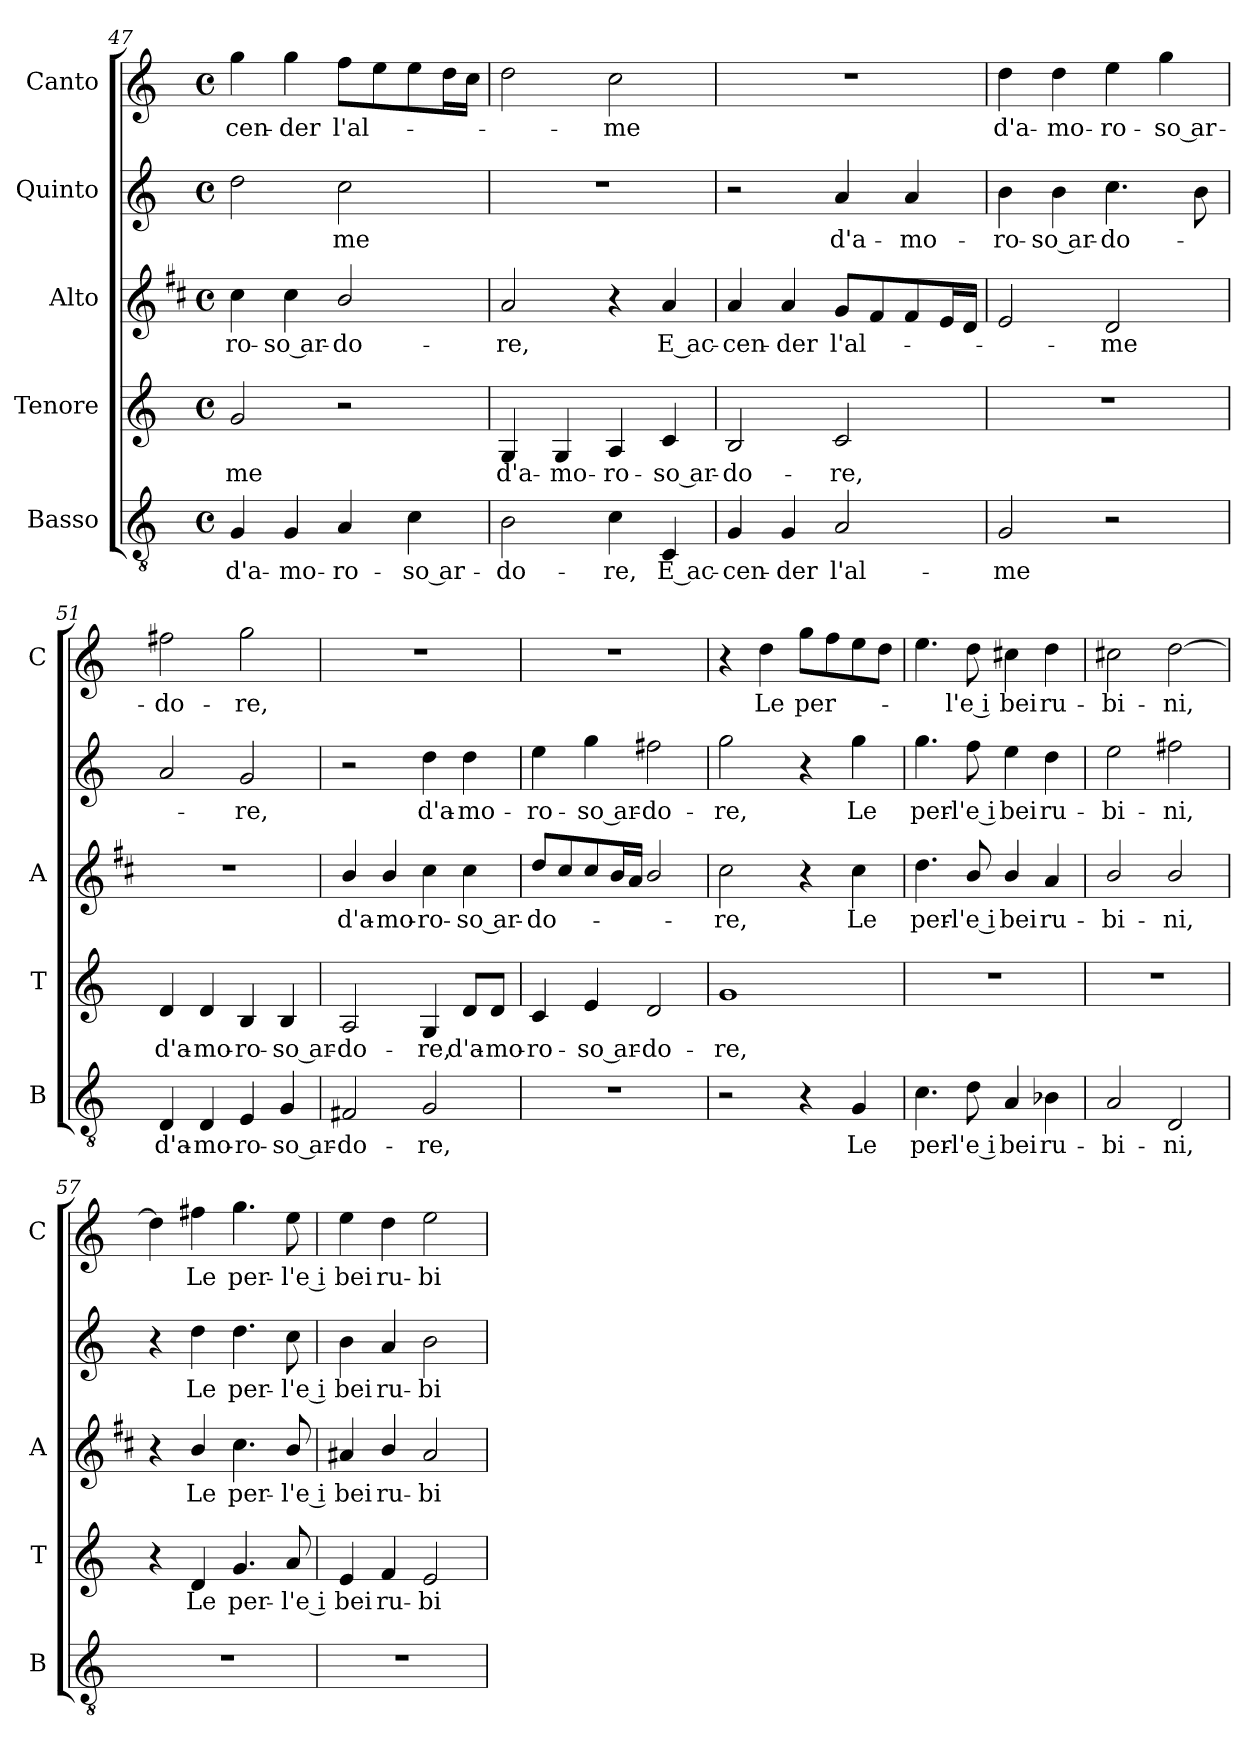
**kern	**text	**kern	**text	**kern	**text	**kern	**text	**kern	**text
*part5	*part5	*part4	*part4	*part3	*part3	*part2	*part2	*part1	*part1
*staff5	*staff5	*staff4	*staff4	*staff3	*staff3	*staff2	*staff2	*staff1	*staff1
*I"Basso	*	*I"Tenore	*	*I"Alto	*	*I"Quinto	*	*I"Canto	*
*I'B	*	*I'T	*	*I'A	*	*	*	*I'C	*
*clefGv2	*	*clefG2	*	*clefG2	*	*clefG2	*	*clefG2	*
*	*	*	*	*ITrd1c2	*	*	*	*	*
*k[]	*	*k[]	*	*k[]	*	*k[]	*	*k[]	*
*C:	*	*C:	*	*C:	*	*C:	*	*C:	*
*M4/4	*	*M4/4	*	*M4/4	*	*M4/4	*	*M4/4	*
*met(c)	*	*met(c)	*	*met(c)	*	*met(c)	*	*met(c)	*
=47	=47	=47	=47	=47	=47	=47	=47	=47	=47
!	!LO:LY:b	!	!LO:LY:b	!	!LO:LY:b	!	!	!	!LO:LY:b
4G/	d'a-	2g/	-me	4b\	-ro-	2dd\	.	4gg\	-cen-
!	!LO:LY:b	!	!	!	!LO:LY:b	!	!	!	!LO:LY:b
4G/	-mo-	.	.	4b\	-so ar-	.	.	4gg\	-der
!	!LO:LY:b	!	!	!	!LO:LY:b	!	!LO:LY:b	!	!LO:LY:b
4A/	-ro-	2r	.	2a/	-do-	2cc\	-me	8ff\L	l'al-
.	.	.	.	.	.	.	.	8ee\	.
!	!LO:LY:b	!	!	!	!	!	!	!	!
4c\	-so ar-	.	.	.	.	.	.	8ee\	.
.	.	.	.	.	.	.	.	16dd\L	.
.	.	.	.	.	.	.	.	16cc\JJ	.
=48	=48	=48	=48	=48	=48	=48	=48	=48	=48
!	!LO:LY:b	!	!LO:LY:b	!	!LO:LY:b	!	!	!	!
2B\	-do-	4G/	d'a-	2g/	-re,	1r	.	2dd\	.
!	!	!	!LO:LY:b	!	!	!	!	!	!
.	.	4G/	-mo-	.	.	.	.	.	.
!	!LO:LY:b	!	!LO:LY:b	!	!	!	!	!	!LO:LY:b
4c\	-re,	4A/	-ro-	4r	.	.	.	2cc\	-me
!	!LO:LY:b	!	!LO:LY:b	!	!LO:LY:b	!	!	!	!
4C/	E ac-	4c/	-so ar-	4g/	E ac-	.	.	.	.
=49	=49	=49	=49	=49	=49	=49	=49	=49	=49
!	!LO:LY:b	!	!LO:LY:b	!	!LO:LY:b	!	!	!	!
4G/	-cen-	2B/	-do-	4g/	-cen-	2r	.	1r	.
!	!LO:LY:b	!	!	!	!LO:LY:b	!	!	!	!
4G/	-der	.	.	4g/	-der	.	.	.	.
!	!LO:LY:b	!	!LO:LY:b	!	!LO:LY:b	!	!LO:LY:b	!	!
2A/	l'al-	2c/	-re,	8f/L	l'al-	4a/	d'a-	.	.
.	.	.	.	8e/	.	.	.	.	.
!	!	!	!	!	!	!	!LO:LY:b	!	!
.	.	.	.	8e/	.	4a/	-mo-	.	.
.	.	.	.	16d/L	.	.	.	.	.
.	.	.	.	16c/JJ	.	.	.	.	.
=50	=50	=50	=50	=50	=50	=50	=50	=50	=50
!	!LO:LY:b	!	!	!	!	!	!LO:LY:b	!	!LO:LY:b
2G/	-me	1r	.	2d/	.	4b\	-ro-	4dd\	d'a-
!	!	!	!	!	!	!	!LO:LY:b	!	!LO:LY:b
.	.	.	.	.	.	4b\	-so ar-	4dd\	-mo-
!	!	!	!	!	!LO:LY:b	!	!LO:LY:b	!	!LO:LY:b
2r	.	.	.	2c/	-me	4.cc\	-do-	4ee\	-ro-
!	!	!	!	!	!	!	!	!	!LO:LY:b
.	.	.	.	.	.	.	.	4gg\	-so ar-
.	.	.	.	.	.	8b\	.	.	.
=51	=51	=51	=51	=51	=51	=51	=51	=51	=51
!	!LO:LY:b	!	!LO:LY:b	!	!	!	!	!	!LO:LY:b
4D/	d'a-	4d/	d'a-	1r	.	2a/	.	2ff#X\	-do-
!	!LO:LY:b	!	!LO:LY:b	!	!	!	!	!	!
4D/	-mo-	4d/	-mo-	.	.	.	.	.	.
!	!LO:LY:b	!	!LO:LY:b	!	!	!	!LO:LY:b	!	!LO:LY:b
4E/	-ro-	4B/	-ro-	.	.	2g/	-re,	2gg\	-re,
!	!LO:LY:b	!	!LO:LY:b	!	!	!	!	!	!
4G/	-so ar-	4B/	-so ar-	.	.	.	.	.	.
!!LO:LB:g=z
=52	=52	=52	=52	=52	=52	=52	=52	=52	=52
!	!LO:LY:b	!	!LO:LY:b	!	!LO:LY:b	!	!	!	!
2F#X/	-do-	2A/	-do-	4a/	d'a-	2r	.	1r	.
!	!	!	!	!	!LO:LY:b	!	!	!	!
.	.	.	.	4a/	-mo-	.	.	.	.
!	!LO:LY:b	!	!LO:LY:b	!	!LO:LY:b	!	!LO:LY:b	!	!
2G/	-re,	4G/	-re,	4b\	-ro-	4dd\	d'a-	.	.
!	!	!	!LO:LY:b	!	!LO:LY:b	!	!LO:LY:b	!	!
.	.	8d/L	d'a-	4b\	-so ar-	4dd\	-mo-	.	.
!	!	!	!LO:LY:b	!	!	!	!	!	!
.	.	8d/J	-mo-	.	.	.	.	.	.
=53	=53	=53	=53	=53	=53	=53	=53	=53	=53
!	!	!	!LO:LY:b	!	!LO:LY:b	!	!LO:LY:b	!	!
1r	.	4c/	-ro-	8cc/L	-do-	4ee\	-ro-	1r	.
.	.	.	.	8b/	.	.	.	.	.
!	!	!	!LO:LY:b	!	!	!	!LO:LY:b	!	!
.	.	4e/	-so ar-	8b/	.	4gg\	-so ar-	.	.
.	.	.	.	16a/L	.	.	.	.	.
.	.	.	.	16g/JJ	.	.	.	.	.
!	!	!	!LO:LY:b	!	!	!	!LO:LY:b	!	!
.	.	2d/	-do-	2a/	.	2ff#X\	-do-	.	.
=54	=54	=54	=54	=54	=54	=54	=54	=54	=54
!	!	!	!LO:LY:b	!	!LO:LY:b	!	!LO:LY:b	!	!
2r	.	1g	-re,	2b\	-re,	2gg\	-re,	4r	.
!	!	!	!	!	!	!	!	!	!LO:LY:b
.	.	.	.	.	.	.	.	4dd\	Le
!	!	!	!	!	!	!	!	!	!LO:LY:b
4r	.	.	.	4r	.	4r	.	8gg\L	per-
.	.	.	.	.	.	.	.	8ff\	.
!	!LO:LY:b	!	!	!	!LO:LY:b	!	!LO:LY:b	!	!
4G/	Le	.	.	4b\	Le	4gg\	Le	8ee\	.
.	.	.	.	.	.	.	.	8dd\J	.
=55	=55	=55	=55	=55	=55	=55	=55	=55	=55
!	!LO:LY:b	!	!	!	!LO:LY:b	!	!LO:LY:b	!	!
4.c\	per-	1r	.	4.cc\	per-	4.gg\	per-	4.ee\	.
!	!LO:LY:b	!	!	!	!LO:LY:b	!	!LO:LY:b	!	!LO:LY:b
8d\	-l'e i	.	.	8a/	-l'e i	8ff\	-l'e i	8dd\	-l'e i
!	!LO:LY:b	!	!	!	!LO:LY:b	!	!LO:LY:b	!	!LO:LY:b
4A/	bei	.	.	4a/	bei	4ee\	bei	4cc#X\	bei
!	!LO:LY:b	!	!	!	!LO:LY:b	!	!LO:LY:b	!	!LO:LY:b
4B-X\	ru-	.	.	4g/	ru-	4dd\	ru-	4dd\	ru-
=56	=56	=56	=56	=56	=56	=56	=56	=56	=56
!	!LO:LY:b	!	!	!	!LO:LY:b	!	!LO:LY:b	!	!LO:LY:b
2A/	-bi-	1r	.	2a/	-bi-	2ee\	-bi-	2cc#X\	-bi-
!	!LO:LY:b	!	!	!	!LO:LY:b	!	!LO:LY:b	!	!LO:LY:b
2D/	-ni,	.	.	2a/	-ni,	2ff#X\	-ni,	[2dd\	-ni,
=57	=57	=57	=57	=57	=57	=57	=57	=57	=57
1r	.	4r	.	4r	.	4r	.	4dd\]	.
!	!	!	!LO:LY:b	!	!LO:LY:b	!	!LO:LY:b	!	!LO:LY:b
.	.	4d/	Le	4a/	Le	4dd\	Le	4ff#X\	Le
!	!	!	!LO:LY:b	!	!LO:LY:b	!	!LO:LY:b	!	!LO:LY:b
.	.	4.g/	per-	4.b\	per-	4.dd\	per-	4.gg\	per-
!	!	!	!LO:LY:b	!	!LO:LY:b	!	!LO:LY:b	!	!LO:LY:b
.	.	8a/	-l'e i	8a/	-l'e i	8cc\	-l'e i	8ee\	-l'e i
=58	=58	=58	=58	=58	=58	=58	=58	=58	=58
!	!	!	!LO:LY:b	!	!LO:LY:b	!	!LO:LY:b	!	!LO:LY:b
1r	.	4e/	bei	4g#X/	bei	4b\	bei	4ee\	bei
!	!	!	!LO:LY:b	!	!LO:LY:b	!	!LO:LY:b	!	!LO:LY:b
.	.	4f/	ru-	4a/	ru-	4a/	ru-	4dd\	ru-
!	!	!	!LO:LY:b	!	!LO:LY:b	!	!LO:LY:b	!	!LO:LY:b
.	.	2e/	-bi-	2g#/	-bi-	2b\	-bi-	2ee\	-bi-
=	=	=	=	=	=	=	=	=	=
*-	*-	*-	*-	*-	*-	*-	*-	*-	*-
